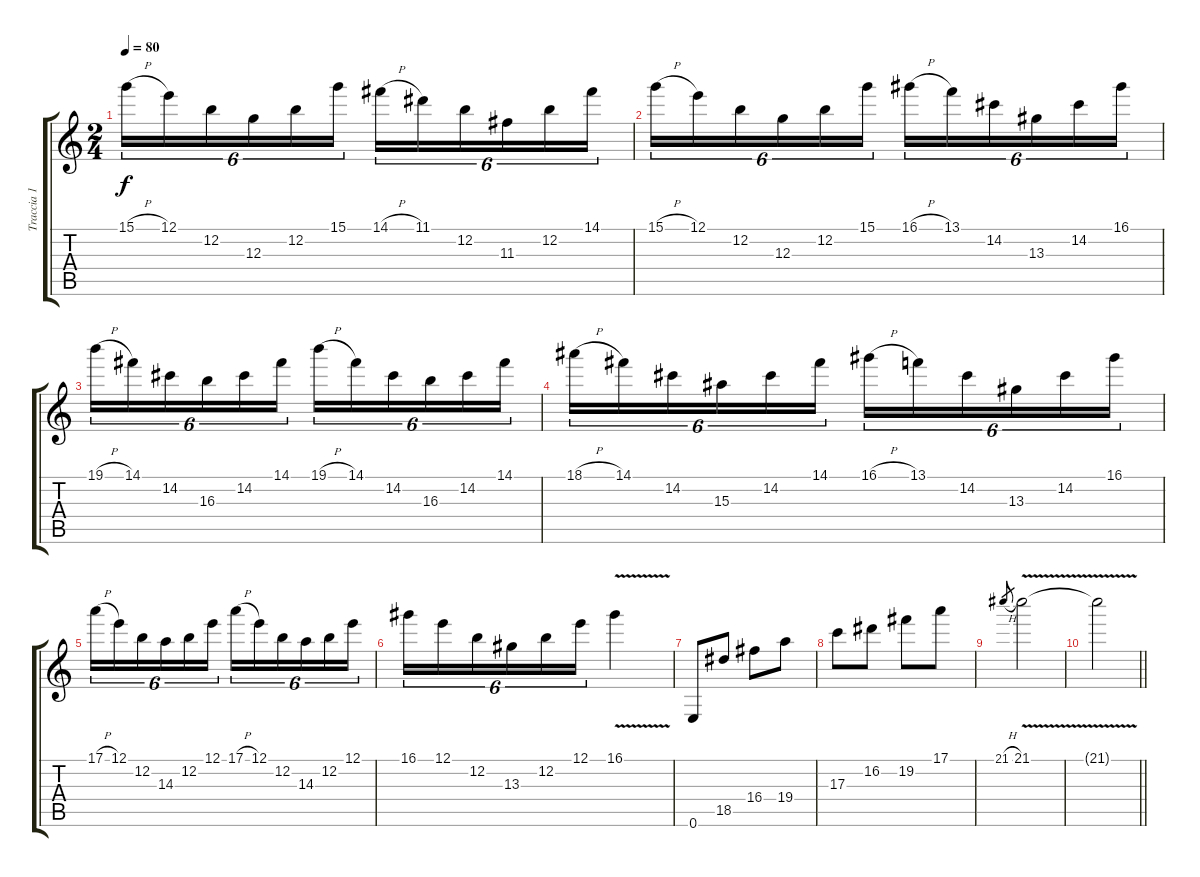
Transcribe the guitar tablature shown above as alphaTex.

\track ("Traccia 1" "Traccia 1") {instrument overdrivenguitar}
\staff {score tabs}
\tuning (E4 B3 G3 D3 A2 E2) {hide}
\ts (2 4)
\tempo 80
\clef g2
\ks c
15.1{h}.16{tu (6 4) dy f} 12.1.16{tu (6 4)} 12.2.16{tu (6 4)} 12.3.16{tu (6 4)} 12.2.16{tu (6 4)} 15.1.16{tu (6 4)} 14.1{h}.16{tu (6 4)} 11.1.16{tu (6 4)} 12.2.16{tu (6 4)} 11.3.16{tu (6 4)} 12.2.16{tu (6 4)} 14.1.16{tu (6 4)} |
15.1{h}.16{tu (6 4)} 12.1.16{tu (6 4)} 12.2.16{tu (6 4)} 12.3.16{tu (6 4)} 12.2.16{tu (6 4)} 15.1.16{tu (6 4)} 16.1{h}.16{tu (6 4)} 13.1.16{tu (6 4)} 14.2.16{tu (6 4)} 13.3.16{tu (6 4)} 14.2.16{tu (6 4)} 16.1.16{tu (6 4)} |
19.1{h}.16{tu (6 4)} 14.1.16{tu (6 4)} 14.2.16{tu (6 4)} 16.3.16{tu (6 4)} 14.2.16{tu (6 4)} 14.1.16{tu (6 4)} 19.1{h}.16{tu (6 4)} 14.1.16{tu (6 4)} 14.2.16{tu (6 4)} 16.3.16{tu (6 4)} 14.2.16{tu (6 4)} 14.1.16{tu (6 4)} |
18.1{h}.16{tu (6 4)} 14.1.16{tu (6 4)} 14.2.16{tu (6 4)} 15.3.16{tu (6 4)} 14.2.16{tu (6 4)} 14.1.16{tu (6 4)} 16.1{h}.16{tu (6 4)} 13.1.16{tu (6 4)} 14.2.16{tu (6 4)} 13.3.16{tu (6 4)} 14.2.16{tu (6 4)} 16.1.16{tu (6 4)} |
17.1{h}.16{tu (6 4)} 12.1.16{tu (6 4)} 12.2.16{tu (6 4)} 14.3.16{tu (6 4)} 12.2.16{tu (6 4)} 12.1.16{tu (6 4)} 17.1{h}.16{tu (6 4)} 12.1.16{tu (6 4)} 12.2.16{tu (6 4)} 14.3.16{tu (6 4)} 12.2.16{tu (6 4)} 12.1.16{tu (6 4)} |
16.1.16{tu (6 4)} 12.1.16{tu (6 4)} 12.2.16{tu (6 4)} 13.3.16{tu (6 4)} 12.2.16{tu (6 4)} 12.1.16{tu (6 4)} 16.1{v}.4 |
0.6.8 18.5.8 16.4.8 19.4.8 |
17.3.8 16.2.8 19.2.8 17.1.8 |
21.1{h}.8{gr} 21.1{v}.2 |
\barLineRight lightlight
21.1{t}.2
